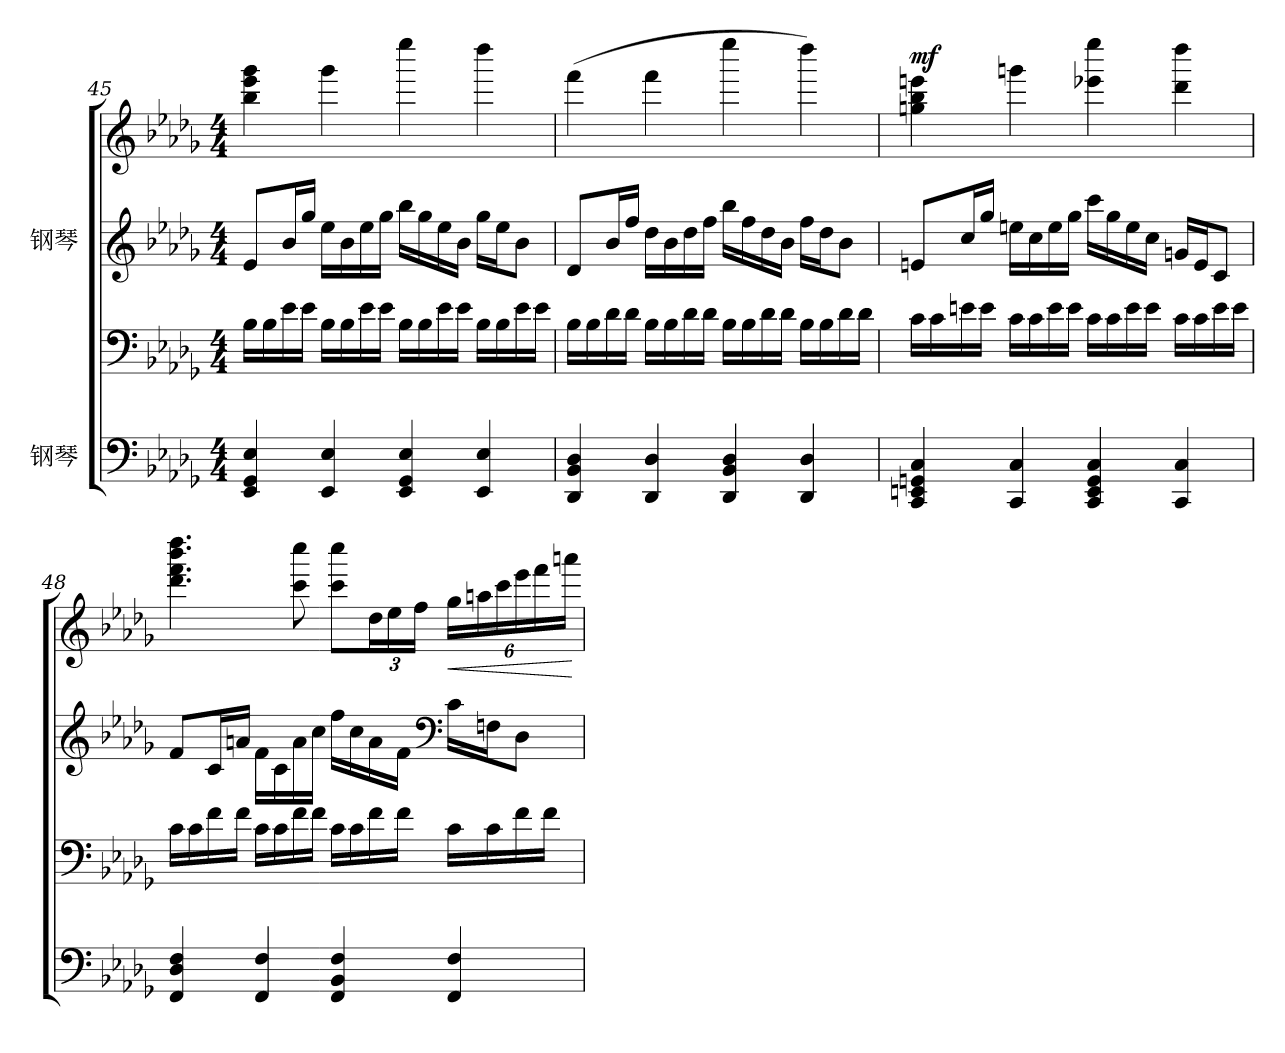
**kern	**kern	**kern	**kern	**dynam
*part2	*part2	*part1	*part1	*part1
*staff4	*staff3	*staff2	*staff1	*staff1/2
*I"钢琴	*	*I"钢琴	*	*
*clefF4	*clefF4	*clefG2	*clefG2	*
*k[b-e-a-d-g-]	*k[b-e-a-d-g-]	*k[b-e-a-d-g-]	*k[b-e-a-d-g-]	*
*M4/4	*M4/4	*M4/4	*M4/4	*
=45	=45	=45	=45	=45
4EE-/ 4GG-/ 4E-/	16B-\LL	8e-/L	4bb-\ 4eee-\ 4ggg-\	.
.	16B-\	.	.	.
.	16e-\	16b-/L	.	.
.	16e-\JJ	16gg-/JJ	.	.
4EE-/ 4E-/	16B-\LL	16ee-\LL	4ggg-\	.
.	16B-\	16b-\	.	.
.	16e-\	16ee-\	.	.
.	16e-\JJ	16gg-\JJ	.	.
4EE-/ 4GG-/ 4E-/	16B-\LL	16bb-\LL	4eeee-\	.
.	16B-\	16gg-\	.	.
.	16e-\	16ee-\	.	.
.	16e-\JJ	16b-\JJ	.	.
4EE-/ 4E-/	16B-\LL	16gg-\LL	4dddd-\	.
.	16B-\	16ee-\J	.	.
.	16e-\	8b-\J	.	.
.	16e-\JJ	.	.	.
=46	=46	=46	=46	=46
4DD-/ 4BB-/ 4D-/	16B-\LL	8d-/L	(>4fff\	.
.	16B-\	.	.	.
.	16d-\	16b-/L	.	.
.	16d-\JJ	16ff/JJ	.	.
4DD-/ 4D-/	16B-\LL	16dd-\LL	4fff\	.
.	16B-\	16b-\	.	.
.	16d-\	16dd-\	.	.
.	16d-\JJ	16ff\JJ	.	.
4DD-/ 4BB-/ 4D-/	16B-\LL	16bb-\LL	4eeee-\	.
.	16B-\	16ff\	.	.
.	16d-\	16dd-\	.	.
.	16d-\JJ	16b-\JJ	.	.
4DD-/ 4D-/	16B-\LL	16ff\LL	4dddd-\)	.
.	16B-\	16dd-\J	.	.
.	16d-\	8b-\J	.	.
.	16d-\JJ	.	.	.
=47	=47	=47	=47	=47
!	!	!	!	!LO:DY:a
4CC/ 4EEn/ 4GGn/ 4C/	16c\LL	8en/L	4ggn\ 4bb-\ 4eeen\	mf
.	16c\	.	.	.
.	16en\	16cc/L	.	.
.	16e\JJ	16gg-/JJ	.	.
4CC/ 4C/	16c\LL	16een\LL	4gggn\	.
.	16c\	16cc\	.	.
.	16e\	16ee\	.	.
.	16e\JJ	16gg-\JJ	.	.
4CC/ 4EE/ 4GG/ 4C/	16c\LL	16ccc\LL	4eee-X\ 4eeee-\	.
.	16c\	16gg-\	.	.
.	16e\	16ee\	.	.
.	16e\JJ	16cc\JJ	.	.
4CC/ 4C/	16c\LL	16gn/LL	4ddd-\ 4dddd-\	.
.	16c\	16e/J	.	.
.	16e\	8c/J	.	.
.	16e\JJ	.	.	.
=48	=48	=48	=48	=48
4FF/ 4D-/ 4F/	16c\LL	8f/L	4.ddd-\ 4.fff\ 4.bbb-\ 4.dddd-\	.
.	16c\	.	.	.
.	16f\	16c/L	.	.
.	16f\JJ	16an/JJ	.	.
4FF/ 4F/	16c\LL	16f\LL	.	.
.	16c\	16c\	.	.
.	16f\	16a\	8ccc\ 8cccc\	.
.	16f\JJ	16cc\JJ	.	.
4FF/ 4BB-/ 4F/	16c\LL	16ff\LL	8ccc\ 8cccc\L	.
.	16c\	16cc\	.	.
*	*	*	*Xbrackettup	*
.	16f\	16a\	24dd-\L	.
.	.	.	24ee-\	.
.	16f\JJ	16f\JJ	.	.
.	.	.	24ff\JJ	.
*	*	*clefF4	*	*
!	!	!	!	!LO:HP:b
4FF/ 4F/	16c\LL	16c\LL	24gg-\LL	<
.	.	.	24aan\	.
.	16c\	16Fn\J	.	.
.	.	.	24ccc\	.
.	16f\	8D-\J	24eee-\	.
.	.	.	24fff\	.
.	16f\JJ	.	.	.
.	.	.	24aaan\JJ	.
.	.	.	.	[
=	=	=	=	=
*-	*-	*-	*-	*-
